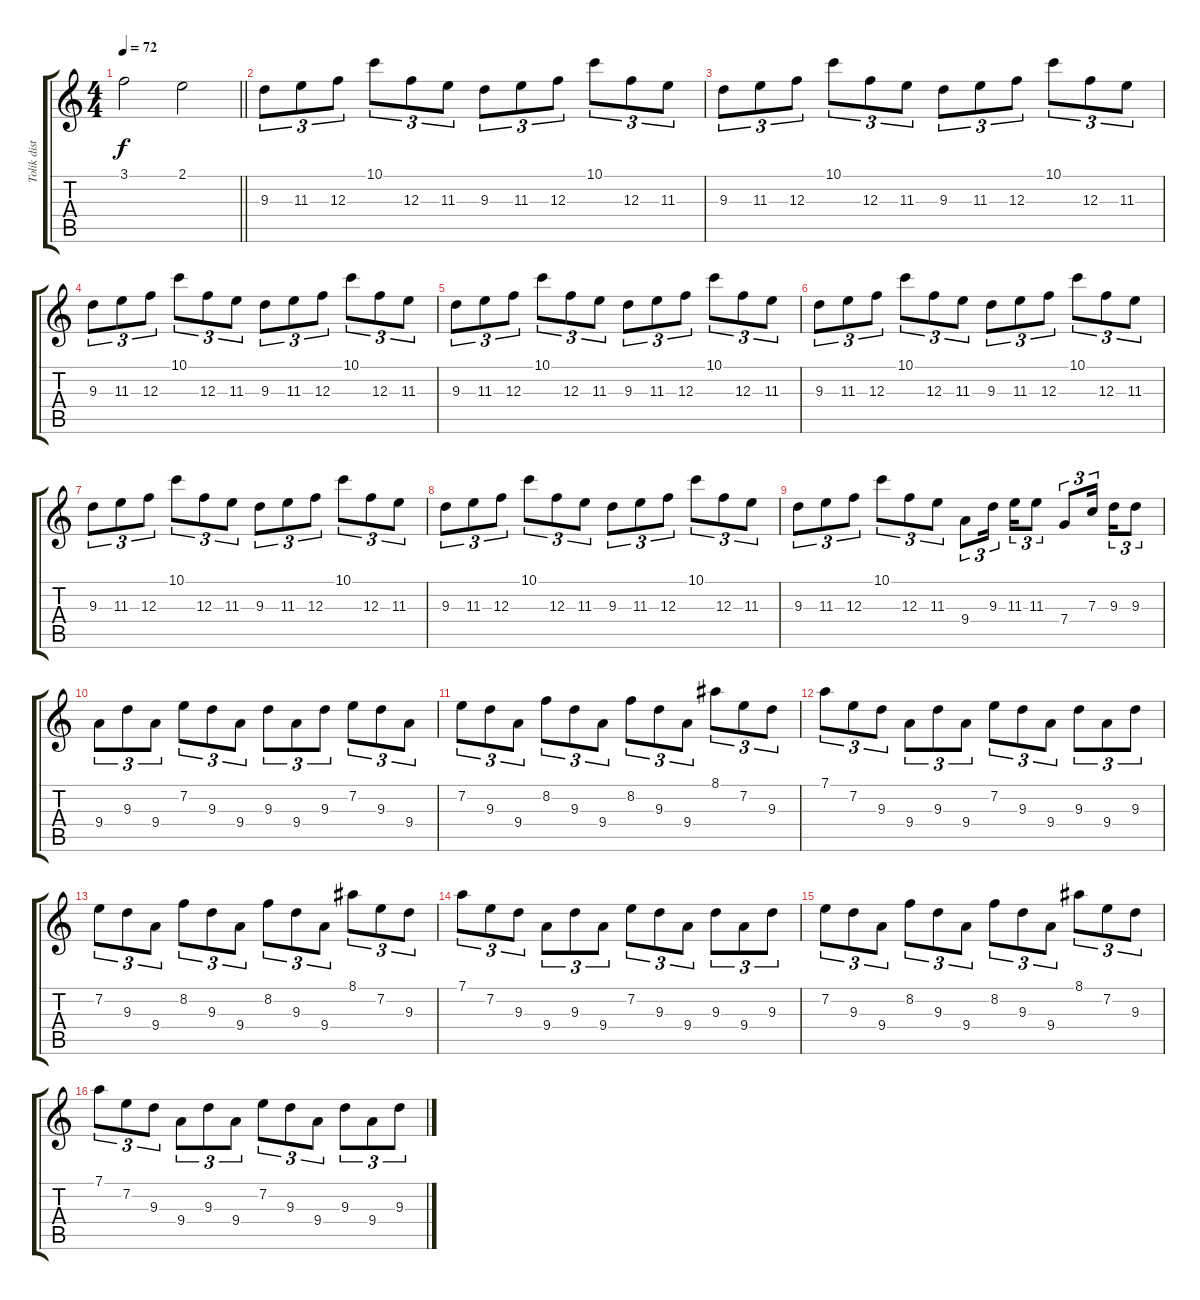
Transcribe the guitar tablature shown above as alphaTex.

\track ("Tolik dist" "Tolik dist") {instrument distortionguitar}
\staff {score tabs}
\tuning (D4 A3 F3 C3 G2 C2) {hide}
\ts (4 4)
\tempo 72
\clef g2
\barLineRight lightlight
\ks c
3.1.2{dy f} 2.1.2 |
9.3.8{tu (3 2)} 11.3.8{tu (3 2)} 12.3.8{tu (3 2)} 10.1.8{tu (3 2)} 12.3.8{tu (3 2)} 11.3.8{tu (3 2)} 9.3.8{tu (3 2)} 11.3.8{tu (3 2)} 12.3.8{tu (3 2)} 10.1.8{tu (3 2)} 12.3.8{tu (3 2)} 11.3.8{tu (3 2)} |
9.3.8{tu (3 2)} 11.3.8{tu (3 2)} 12.3.8{tu (3 2)} 10.1.8{tu (3 2)} 12.3.8{tu (3 2)} 11.3.8{tu (3 2)} 9.3.8{tu (3 2)} 11.3.8{tu (3 2)} 12.3.8{tu (3 2)} 10.1.8{tu (3 2)} 12.3.8{tu (3 2)} 11.3.8{tu (3 2)} |
9.3.8{tu (3 2)} 11.3.8{tu (3 2)} 12.3.8{tu (3 2)} 10.1.8{tu (3 2)} 12.3.8{tu (3 2)} 11.3.8{tu (3 2)} 9.3.8{tu (3 2)} 11.3.8{tu (3 2)} 12.3.8{tu (3 2)} 10.1.8{tu (3 2)} 12.3.8{tu (3 2)} 11.3.8{tu (3 2)} |
9.3.8{tu (3 2)} 11.3.8{tu (3 2)} 12.3.8{tu (3 2)} 10.1.8{tu (3 2)} 12.3.8{tu (3 2)} 11.3.8{tu (3 2)} 9.3.8{tu (3 2)} 11.3.8{tu (3 2)} 12.3.8{tu (3 2)} 10.1.8{tu (3 2)} 12.3.8{tu (3 2)} 11.3.8{tu (3 2)} |
9.3.8{tu (3 2)} 11.3.8{tu (3 2)} 12.3.8{tu (3 2)} 10.1.8{tu (3 2)} 12.3.8{tu (3 2)} 11.3.8{tu (3 2)} 9.3.8{tu (3 2)} 11.3.8{tu (3 2)} 12.3.8{tu (3 2)} 10.1.8{tu (3 2)} 12.3.8{tu (3 2)} 11.3.8{tu (3 2)} |
9.3.8{tu (3 2)} 11.3.8{tu (3 2)} 12.3.8{tu (3 2)} 10.1.8{tu (3 2)} 12.3.8{tu (3 2)} 11.3.8{tu (3 2)} 9.3.8{tu (3 2)} 11.3.8{tu (3 2)} 12.3.8{tu (3 2)} 10.1.8{tu (3 2)} 12.3.8{tu (3 2)} 11.3.8{tu (3 2)} |
9.3.8{tu (3 2)} 11.3.8{tu (3 2)} 12.3.8{tu (3 2)} 10.1.8{tu (3 2)} 12.3.8{tu (3 2)} 11.3.8{tu (3 2)} 9.3.8{tu (3 2)} 11.3.8{tu (3 2)} 12.3.8{tu (3 2)} 10.1.8{tu (3 2)} 12.3.8{tu (3 2)} 11.3.8{tu (3 2)} |
9.3.8{tu (3 2)} 11.3.8{tu (3 2)} 12.3.8{tu (3 2)} 10.1.8{tu (3 2)} 12.3.8{tu (3 2)} 11.3.8{tu (3 2)} 9.4.8{tu (3 2)} 9.3.16{tu (3 2) beam splitsecondary} 11.3.16{tu (3 2)} 11.3.8{tu (3 2)} 7.4.8{tu (3 2)} 7.3.16{tu (3 2) beam splitsecondary} 9.3.16{tu (3 2)} 9.3.8{tu (3 2)} |
9.4.8{tu (3 2)} 9.3.8{tu (3 2)} 9.4.8{tu (3 2)} 7.2.8{tu (3 2)} 9.3.8{tu (3 2)} 9.4.8{tu (3 2)} 9.3.8{tu (3 2)} 9.4.8{tu (3 2)} 9.3.8{tu (3 2)} 7.2.8{tu (3 2)} 9.3.8{tu (3 2)} 9.4.8{tu (3 2)} |
7.2.8{tu (3 2)} 9.3.8{tu (3 2)} 9.4.8{tu (3 2)} 8.2.8{tu (3 2)} 9.3.8{tu (3 2)} 9.4.8{tu (3 2)} 8.2.8{tu (3 2)} 9.3.8{tu (3 2)} 9.4.8{tu (3 2)} 8.1.8{tu (3 2)} 7.2.8{tu (3 2)} 9.3.8{tu (3 2)} |
7.1.8{tu (3 2)} 7.2.8{tu (3 2)} 9.3.8{tu (3 2)} 9.4.8{tu (3 2)} 9.3.8{tu (3 2)} 9.4.8{tu (3 2)} 7.2.8{tu (3 2)} 9.3.8{tu (3 2)} 9.4.8{tu (3 2)} 9.3.8{tu (3 2)} 9.4.8{tu (3 2)} 9.3.8{tu (3 2)} |
7.2.8{tu (3 2)} 9.3.8{tu (3 2)} 9.4.8{tu (3 2)} 8.2.8{tu (3 2)} 9.3.8{tu (3 2)} 9.4.8{tu (3 2)} 8.2.8{tu (3 2)} 9.3.8{tu (3 2)} 9.4.8{tu (3 2)} 8.1.8{tu (3 2)} 7.2.8{tu (3 2)} 9.3.8{tu (3 2)} |
7.1.8{tu (3 2)} 7.2.8{tu (3 2)} 9.3.8{tu (3 2)} 9.4.8{tu (3 2)} 9.3.8{tu (3 2)} 9.4.8{tu (3 2)} 7.2.8{tu (3 2)} 9.3.8{tu (3 2)} 9.4.8{tu (3 2)} 9.3.8{tu (3 2)} 9.4.8{tu (3 2)} 9.3.8{tu (3 2)} |
7.2.8{tu (3 2)} 9.3.8{tu (3 2)} 9.4.8{tu (3 2)} 8.2.8{tu (3 2)} 9.3.8{tu (3 2)} 9.4.8{tu (3 2)} 8.2.8{tu (3 2)} 9.3.8{tu (3 2)} 9.4.8{tu (3 2)} 8.1.8{tu (3 2)} 7.2.8{tu (3 2)} 9.3.8{tu (3 2)} |
7.1.8{tu (3 2)} 7.2.8{tu (3 2)} 9.3.8{tu (3 2)} 9.4.8{tu (3 2)} 9.3.8{tu (3 2)} 9.4.8{tu (3 2)} 7.2.8{tu (3 2)} 9.3.8{tu (3 2)} 9.4.8{tu (3 2)} 9.3.8{tu (3 2)} 9.4.8{tu (3 2)} 9.3.8{tu (3 2)}
